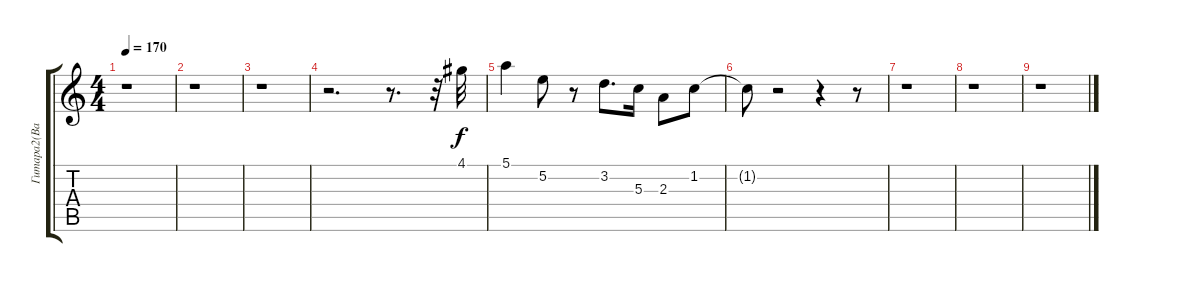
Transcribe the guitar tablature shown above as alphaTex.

\track ("Гитара2(Вадим)" "Гитара2(Ва") {instrument distortionguitar}
\staff {score tabs}
\tuning (E4 B3 G3 D3 A2 E2) {hide}
\ts (4 4)
\tempo 170
\clef g2
\ks c
r.1{dy f} |
r.1 |
r.1 |
r.2{d} r.8{d} r.32 4.1.32 |
5.1.4 5.2.8 r.8 3.2.8{d} 5.3.16 2.3.8 1.2.8 |
1.2{t}.8 r.2 r.4 r.8 |
r.1 |
r.1 |
r.1
